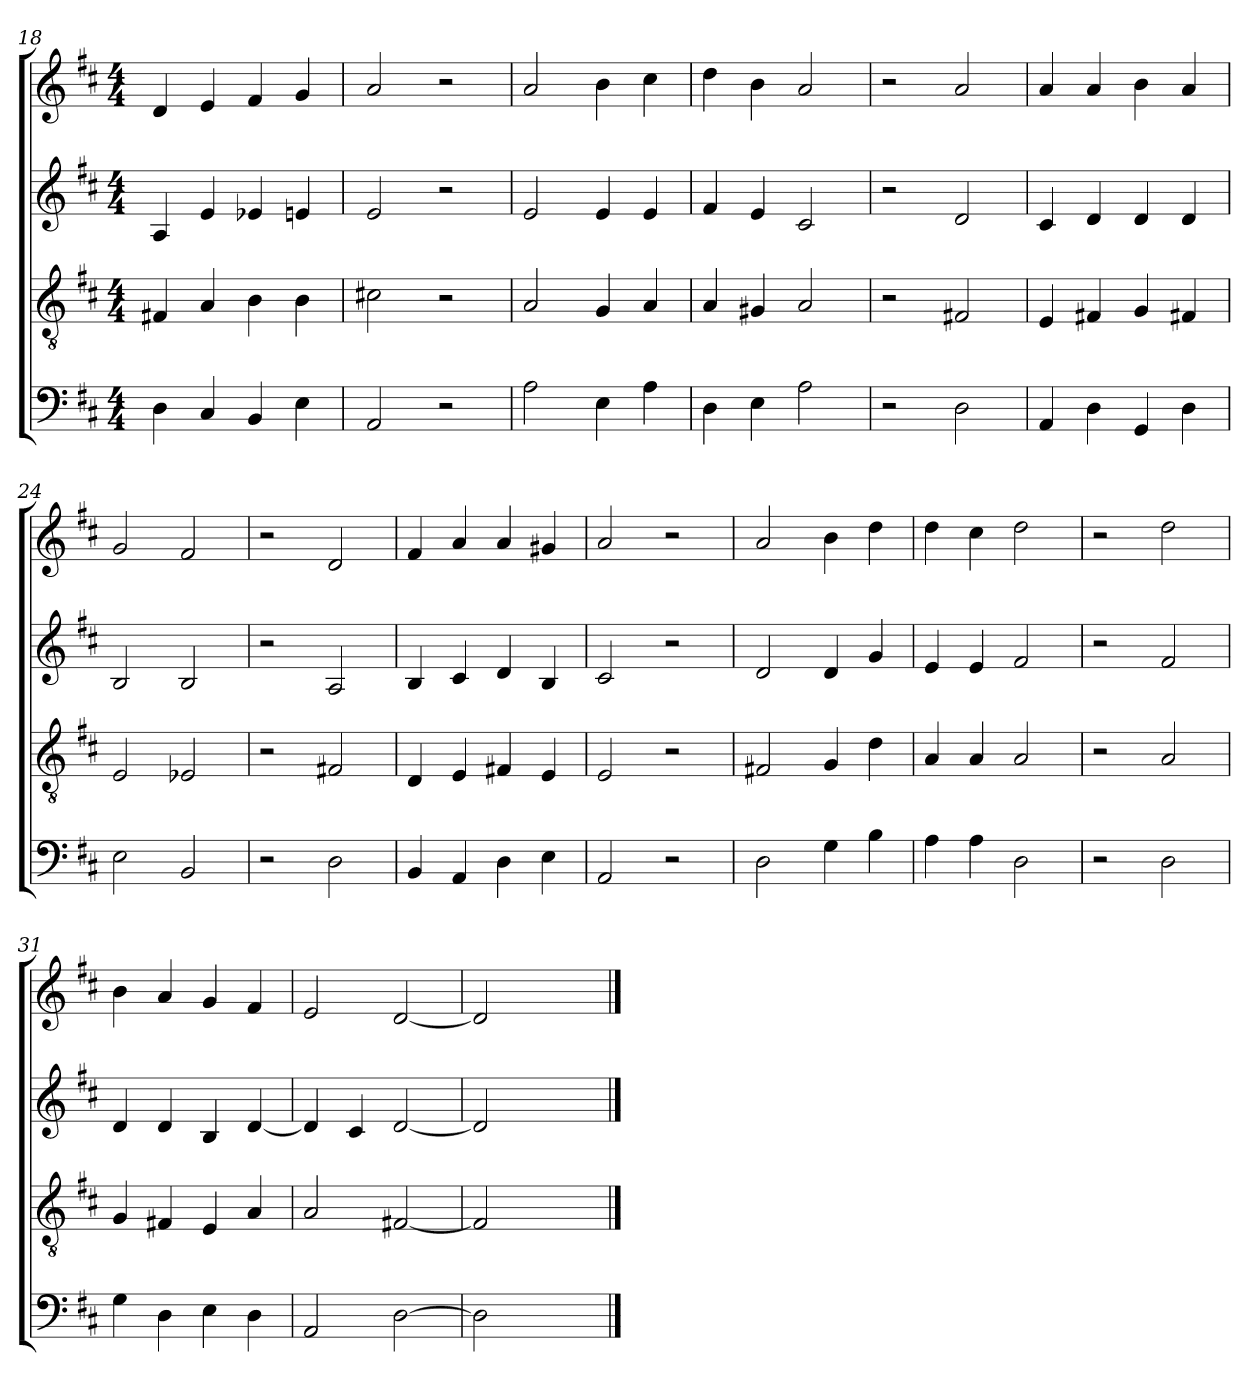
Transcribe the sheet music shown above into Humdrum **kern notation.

**kern	**kern	**kern	**kern
*part4	*part3	*part2	*part1
*staff4	*staff3	*staff2	*staff1
*clefF4	*clefGv2	*clefG2	*clefG2
*k[f#c#]	*k[f#c#]	*k[f#c#]	*k[f#c#]
*M4/4	*M4/4	*M4/4	*M4/4
=18	=18	=18	=18
4D	4F#X	4A	4d
4C#	4A	4e	4e
4BB	4B	4e-X	4f#
4E	4B	4en	4g
!!LO:LB:g=z
=19	=19	=19	=19
2AA	2c#X	2e	2a
2r	2r	2r	2r
=20	=20	=20	=20
2A	2A	2e	2a
4E	4G	4e	4b
4A	4A	4e	4cc#
=21	=21	=21	=21
4D	4A	4f#	4dd
4E	4G#X	4e	4b
2A	2A	2c#	2a
=22	=22	=22	=22
2r	2r	2r	2r
2D	2F#X	2d	2a
=23	=23	=23	=23
4AA	4E	4c#	4a
4D	4F#X	4d	4a
4GG	4G	4d	4b
4D	4F#X	4d	4a
=24	=24	=24	=24
2E	2E	2B	2g
2BB	2E-X	2B	2f#
=25	=25	=25	=25
2r	2r	2r	2r
2D	2F#X	2A	2d
=26	=26	=26	=26
4BB	4D	4B	4f#
4AA	4E	4c#	4a
4D	4F#X	4d	4a
4E	4E	4B	4g#X
=27	=27	=27	=27
2AA	2E	2c#	2a
2r	2r	2r	2r
=28	=28	=28	=28
2D	2F#X	2d	2a
4G	4G	4d	4b
4B	4d	4g	4dd
!!LO:PB:g=z
=29	=29	=29	=29
4A	4A	4e	4dd
4A	4A	4e	4cc#
2D	2A	2f#	2dd
=30	=30	=30	=30
2r	2r	2r	2r
2D	2A	2f#	2dd
=31	=31	=31	=31
4G	4G	4d	4b
4D	4F#X	4d	4a
4E	4E	4B	4g
4D	4A	[4d	4f#
=32	=32	=32	=32
2AA	2A	4d]	2e
.	.	4c#	.
[2D	[2F#X	[2d	[2d
=33	=33	=33	=33
2D]	2F#]	2d]	2d]
2ryy	2ryy	2ryy	2ryy
==	==	==	==
*-	*-	*-	*-
